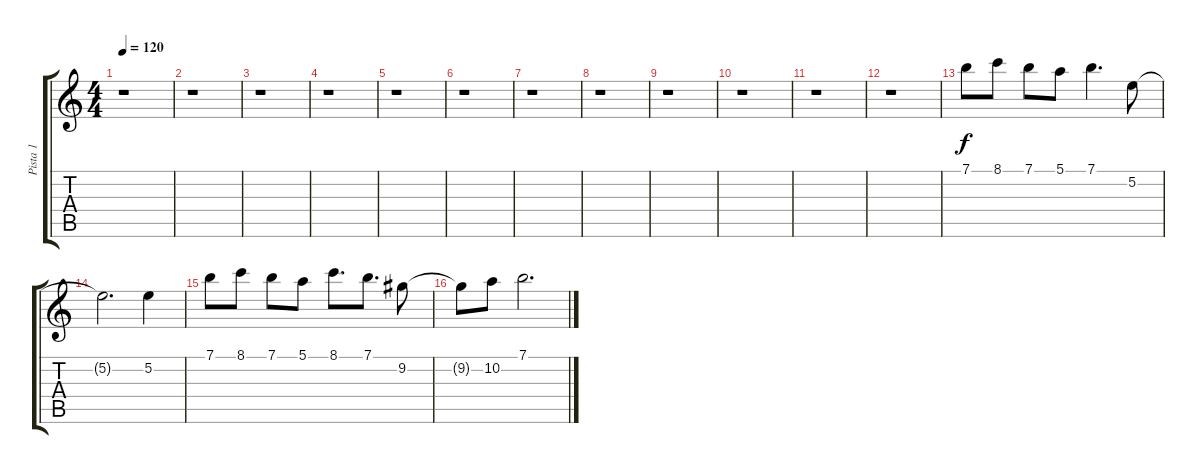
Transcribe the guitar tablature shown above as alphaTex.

\track ("Pista 1" "Pista 1") {instrument distortionguitar}
\staff {score tabs}
\tuning (E4 B3 G3 D3 A2 E2) {hide}
\ts (4 4)
\tempo 120
\clef g2
\ks c
r.1{dy f} |
r.1 |
r.1 |
r.1 |
r.1 |
r.1 |
r.1 |
r.1 |
r.1 |
r.1 |
r.1 |
r.1 |
7.1.8 8.1.8 7.1.8 5.1.8 7.1.4{d} 5.2.8 |
5.2{t}.2{d} 5.2.4 |
7.1.8 8.1.8 7.1.8 5.1.8 8.1.8{d} 7.1.8{d} 9.2.8 |
9.2{t}.8 10.2.8 7.1.2{d}
